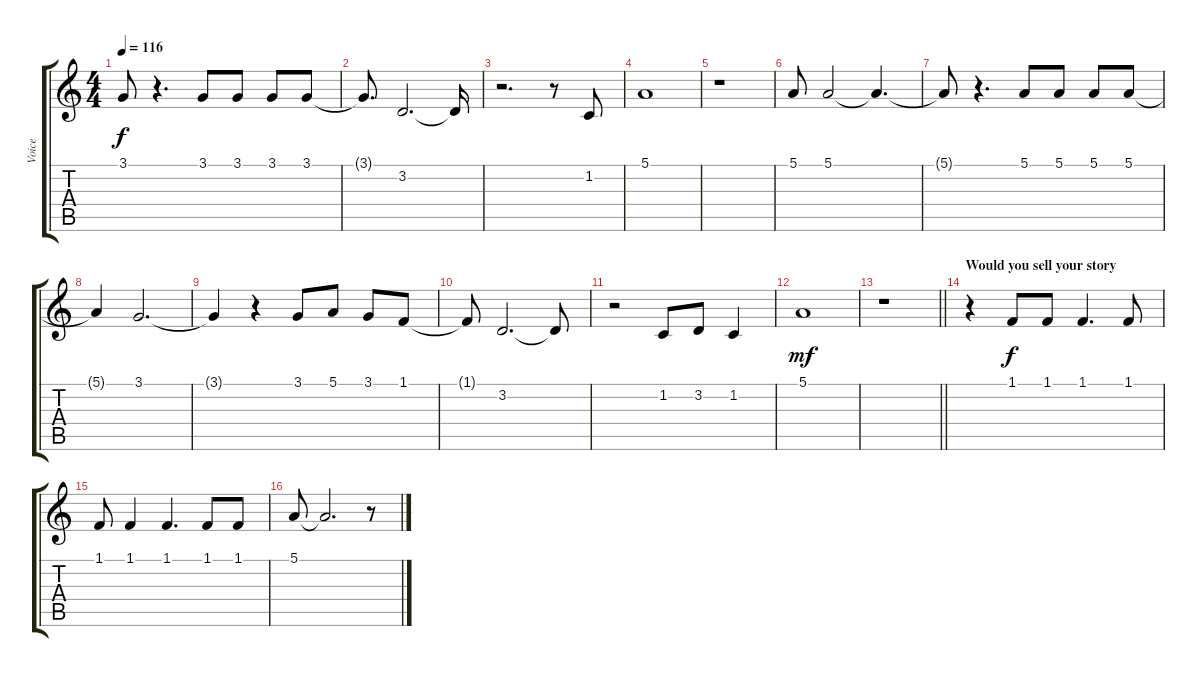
\track ("Voice" "Voice") {instrument clarinet}
\staff {score tabs}
\tuning (E4 B3 G3 D3 A2 E2) {hide}
\ts (4 4)
\tempo 116
\clef g2
\ks c
3.1{t}.8{dy f} r.4{d} 3.1.8 3.1.8 3.1.8 3.1.8 |
3.1{t}.8{d} 3.2.2{d} 3.2{t}.16 |
r.2{d} r.8 1.2.8 |
5.1.1 |
r.1 |
5.1.8 5.1.2 5.1{t}.4{d} |
5.1{t}.8 r.4{d} 5.1.8 5.1.8 5.1.8 5.1.8 |
5.1{t}.4 3.1.2{d} |
3.1{t}.4 r.4 3.1.8 5.1.8 3.1.8 1.1.8 |
1.1{t}.8 3.2.2{d} 3.2{t}.8 |
r.2 1.2.8 3.2.8 1.2.4 |
5.1.1{dy mf} |
\barLineRight lightlight
r.1 |
\section ("" "Would you sell your story")
r.4 1.1.8{dy f} 1.1.8 1.1.4{d} 1.1.8 |
1.1.8 1.1.4 1.1.4{d} 1.1.8 1.1.8 |
5.1.8 5.1{t}.2{d} r.8
